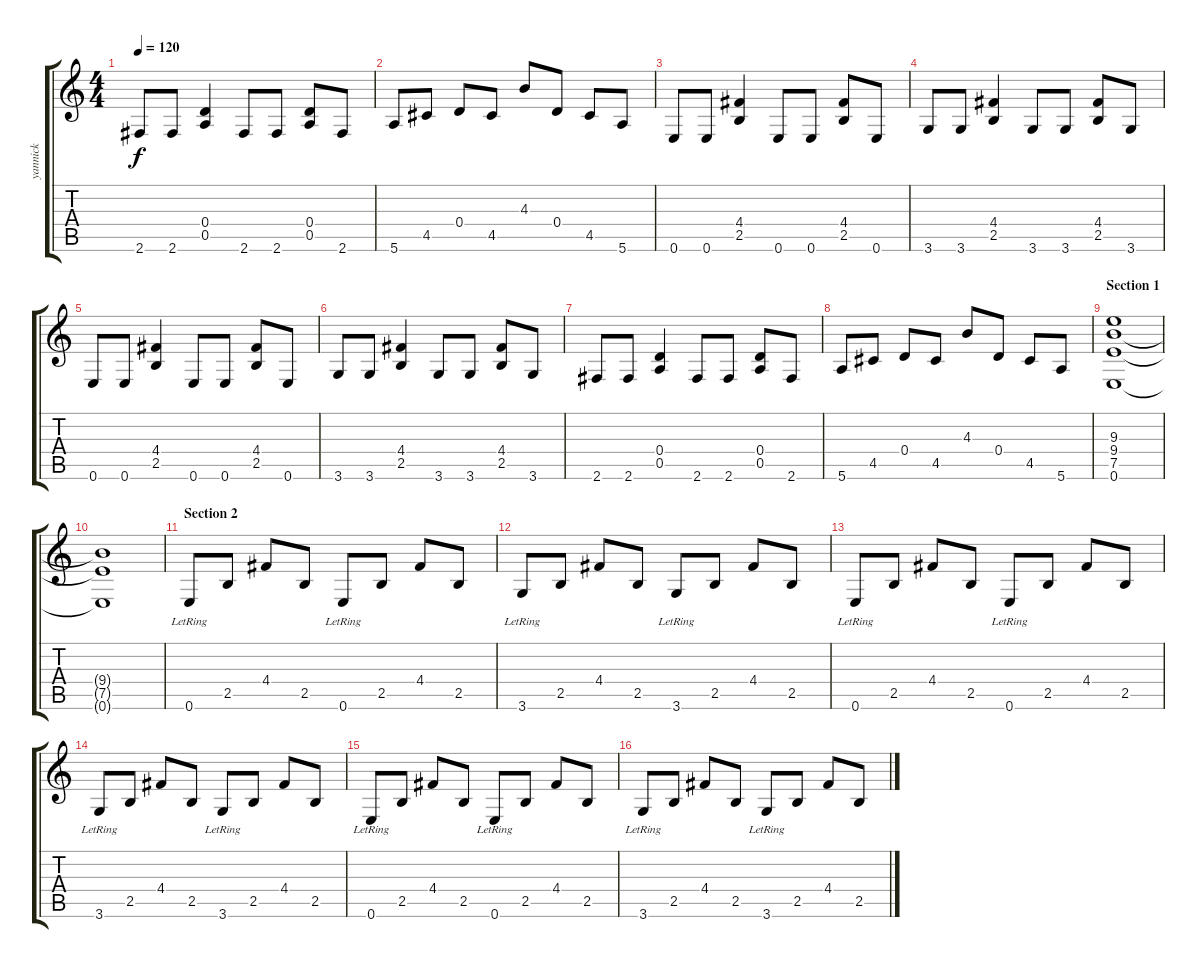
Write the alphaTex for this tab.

\track ("yannick" "yannick") {instrument electricguitarjazz}
\staff {score tabs}
\tuning (E4 B3 G3 D3 A2 E2) {hide}
\ts (4 4)
\tempo 120
\clef g2
\ks c
2.6.8{dy f} 2.6.8 (0.4 0.5).4 2.6.8 2.6.8 (0.4 0.5).8 2.6.8 |
5.6.8 4.5.8 0.4.8 4.5.8 4.3.8 0.4.8 4.5.8 5.6.8 |
0.6.8 0.6.8 (4.4 2.5).4 0.6.8 0.6.8 (4.4 2.5).8 0.6.8 |
3.6.8 3.6.8 (4.4 2.5).4 3.6.8 3.6.8 (4.4 2.5).8 3.6.8 |
0.6.8 0.6.8 (4.4 2.5).4 0.6.8 0.6.8 (4.4 2.5).8 0.6.8 |
3.6.8 3.6.8 (4.4 2.5).4 3.6.8 3.6.8 (4.4 2.5).8 3.6.8 |
2.6.8 2.6.8 (0.4 0.5).4 2.6.8 2.6.8 (0.4 0.5).8 2.6.8 |
5.6.8 4.5.8 0.4.8 4.5.8 4.3.8 0.4.8 4.5.8 5.6.8 |
\section ("" "Section 1")
(9.3 9.4 7.5 0.6).1 |
(9.4{t} 7.5{t} 0.6{t}).1 |
\section ("" "Section 2")
0.6{lr}.8 2.5.8 4.4.8 2.5.8 0.6{lr}.8 2.5.8 4.4.8 2.5.8 |
3.6{lr}.8 2.5.8 4.4.8 2.5.8 3.6{lr}.8 2.5.8 4.4.8 2.5.8 |
0.6{lr}.8 2.5.8 4.4.8 2.5.8 0.6{lr}.8 2.5.8 4.4.8 2.5.8 |
3.6{lr}.8 2.5.8 4.4.8 2.5.8 3.6{lr}.8 2.5.8 4.4.8 2.5.8 |
0.6{lr}.8 2.5.8 4.4.8 2.5.8 0.6{lr}.8 2.5.8 4.4.8 2.5.8 |
3.6{lr}.8 2.5.8 4.4.8 2.5.8 3.6{lr}.8 2.5.8 4.4.8 2.5.8
